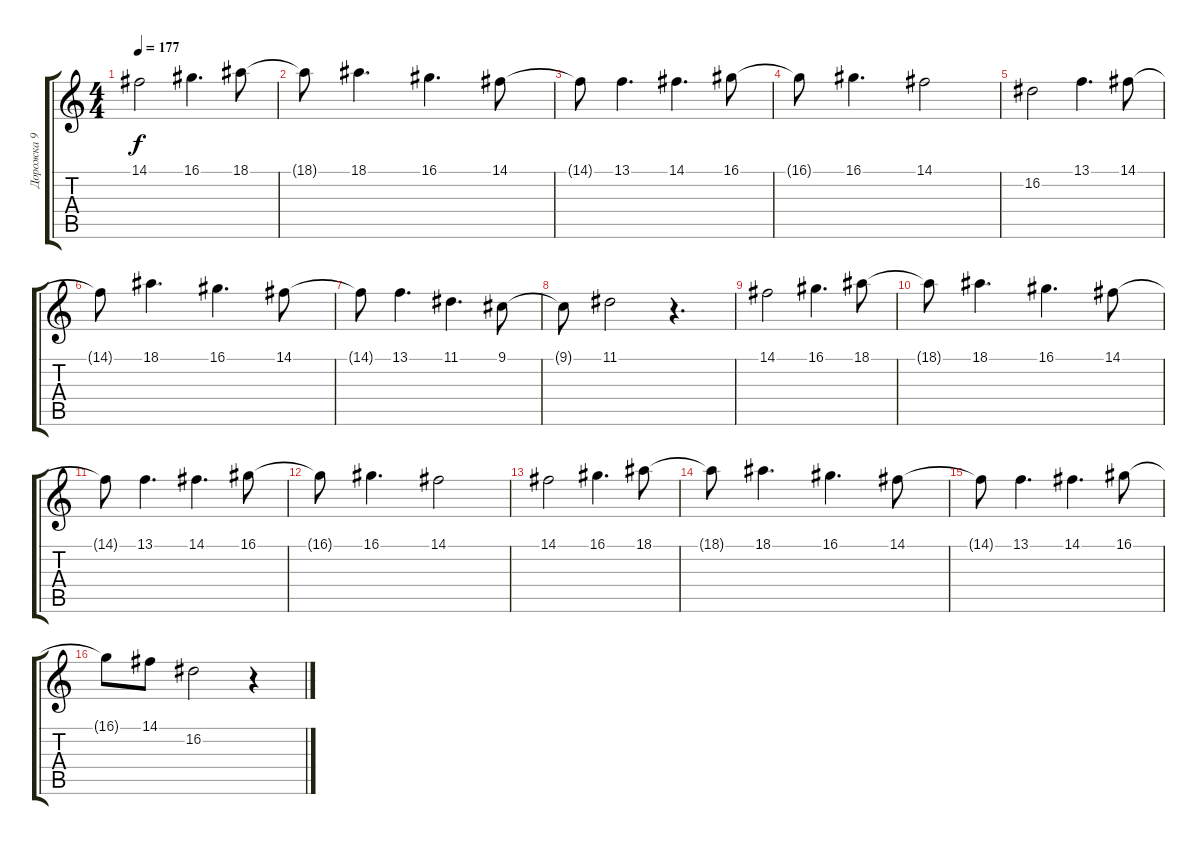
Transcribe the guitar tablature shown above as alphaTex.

\track ("Дорожка 9" "Дорожка 9") {instrument fx5brightness}
\staff {score tabs}
\tuning (E4 B3 G3 D3 A2 E2) {hide}
\ts (4 4)
\tempo 177
\clef g2
\ks c
14.1.2{dy f} 16.1.4{d} 18.1.8 |
18.1{t}.8 18.1.4{d} 16.1.4{d} 14.1.8 |
14.1{t}.8 13.1.4{d} 14.1.4{d} 16.1.8 |
16.1{t}.8 16.1.4{d} 14.1.2 |
16.2.2 13.1.4{d} 14.1.8 |
14.1{t}.8 18.1.4{d} 16.1.4{d} 14.1.8 |
14.1{t}.8 13.1.4{d} 11.1.4{d} 9.1.8 |
9.1{t}.8 11.1.2 r.4{d} |
14.1.2 16.1.4{d} 18.1.8 |
18.1{t}.8 18.1.4{d} 16.1.4{d} 14.1.8 |
14.1{t}.8 13.1.4{d} 14.1.4{d} 16.1.8 |
16.1{t}.8 16.1.4{d} 14.1.2 |
14.1.2 16.1.4{d} 18.1.8 |
18.1{t}.8 18.1.4{d} 16.1.4{d} 14.1.8 |
14.1{t}.8 13.1.4{d} 14.1.4{d} 16.1.8 |
16.1{t}.8 14.1.8 16.2.2 r.4
